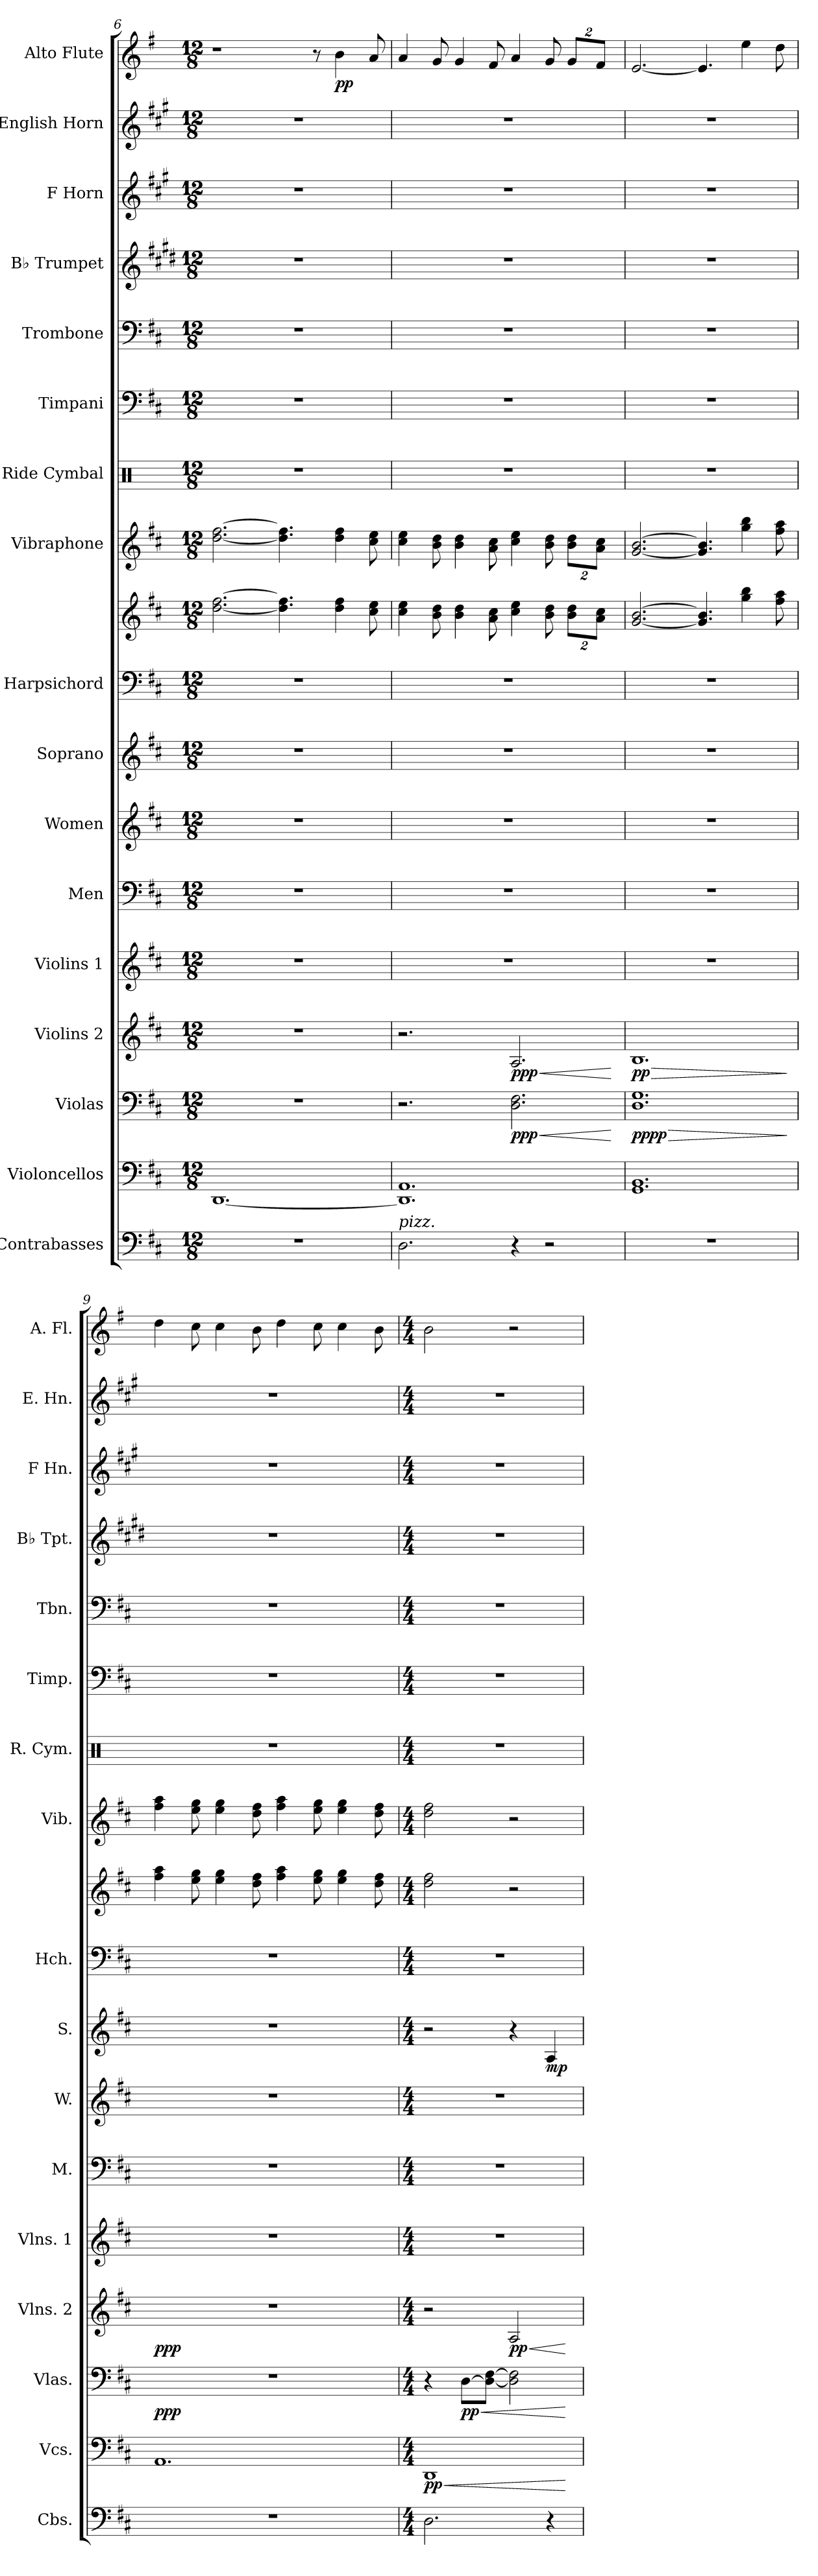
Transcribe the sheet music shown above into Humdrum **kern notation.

**kern	**kern	**dynam	**kern	**dynam	**kern	**dynam	**kern	**kern	**kern	**kern	**dynam	**kern	**kern	**kern	**kern	**kern	**kern	**kern	**kern	**kern	**kern	**dynam
*part17	*part16	*part16	*part15	*part15	*part14	*part14	*part13	*part12	*part11	*part10	*part10	*part9	*part9	*part8	*part7	*part6	*part5	*part4	*part3	*part2	*part1	*part1
*staff18	*staff17	*staff17	*staff16	*staff16	*staff15	*staff15	*staff14	*staff13	*staff12	*staff11	*staff11	*staff10	*staff9	*staff8	*staff7	*staff6	*staff5	*staff4	*staff3	*staff2	*staff1	*staff1
*I"Contrabasses	*I"Violoncellos	*	*I"Violas	*	*I"Violins 2	*	*I"Violins 1	*I"Men	*I"Women	*I"Soprano	*	*I"Harpsichord	*	*I"Vibraphone	*I"Ride Cymbal	*I"Timpani	*I"Trombone	*I"B♭ Trumpet	*I"F Horn	*I"English Horn	*I"Alto Flute	*
*I'Cbs.	*I'Vcs.	*	*I'Vlas.	*	*I'Vlns. 2	*	*I'Vlns. 1	*I'M.	*I'W.	*I'S.	*	*I'Hch.	*	*I'Vib.	*I'R. Cym.	*I'Timp.	*I'Tbn.	*I'B♭ Tpt.	*I'F Hn.	*I'E. Hn.	*I'A. Fl.	*
*clefF4	*clefF4	*	*clefF4	*	*clefG2	*	*clefG2	*clefF4	*clefG2	*clefG2	*	*clefF4	*clefG2	*clefG2	*clefX	*clefF4	*clefF4	*clefG2	*clefG2	*clefG2	*clefG2	*
*ITrd7c12	*	*	*	*	*	*	*	*	*	*	*	*	*	*	*	*	*	*ITrd1c2	*ITrd4c7	*ITrd4c7	*ITrd3c5	*
*k[f#c#]	*k[f#c#]	*	*k[f#c#]	*	*k[f#c#]	*	*k[f#c#]	*k[f#c#]	*k[f#c#]	*k[f#c#]	*	*k[f#c#]	*k[f#c#]	*k[f#c#]	*k[]	*k[f#c#]	*k[f#c#]	*k[f#c#]	*k[f#c#]	*k[f#c#]	*k[f#c#]	*
*M12/8	*M12/8	*	*M12/8	*	*M12/8	*	*M12/8	*M12/8	*M12/8	*M12/8	*	*M12/8	*M12/8	*M12/8	*M12/8	*M12/8	*M12/8	*M12/8	*M12/8	*M12/8	*M12/8	*
=6	=6	=6	=6	=6	=6	=6	=6	=6	=6	=6	=6	=6	=6	=6	=6	=6	=6	=6	=6	=6	=6	=6
1.r	[1.DD	.	1.r	.	1.r	.	1.r	1.r	1.r	1.r	.	1.r	[2.dd\ [2.ff#\	[2.dd\ [2.ff#\	1.r	1.r	1.r	1.r	1.r	1.r	1r	.
.	.	.	.	.	.	.	.	.	.	.	.	.	4.dd\] 4.ff#\]	4.dd\] 4.ff#\]	.	.	.	.	.	.	.	.
.	.	.	.	.	.	.	.	.	.	.	.	.	.	.	.	.	.	.	.	.	8r	.
!	!	!	!	!	!	!	!	!	!	!	!	!	!	!	!	!	!	!	!	!	!	!LO:DY:b
.	.	.	.	.	.	.	.	.	.	.	.	.	4dd\ 4ff#\	4dd\ 4ff#\	.	.	.	.	.	.	4f#\	pp
.	.	.	.	.	.	.	.	.	.	.	.	.	8cc#\ 8ee\	8cc#\ 8ee\	.	.	.	.	.	.	8e/	.
=7	=7	=7	=7	=7	=7	=7	=7	=7	=7	=7	=7	=7	=7	=7	=7	=7	=7	=7	=7	=7	=7	=7
!LO:TX:a:i:t=pizz.	!	!	!	!	!	!	!	!	!	!	!	!	!	!	!	!	!	!	!	!	!	!
2.DD\	1.DD] 1.AA	.	2.r	.	2.r	.	1.r	1.r	1.r	1.r	.	1.r	4cc#\ 4ee\	4cc#\ 4ee\	1.r	1.r	1.r	1.r	1.r	1.r	4e/	.
.	.	.	.	.	.	.	.	.	.	.	.	.	8b\ 8dd\	8b\ 8dd\	.	.	.	.	.	.	8d/	.
.	.	.	.	.	.	.	.	.	.	.	.	.	4b\ 4dd\	4b\ 4dd\	.	.	.	.	.	.	4d/	.
.	.	.	.	.	.	.	.	.	.	.	.	.	8a\ 8cc#\	8a\ 8cc#\	.	.	.	.	.	.	8c#/	.
!	!	!	!	!LO:HP:b	!	!LO:HP:b	!	!	!	!	!	!	!	!	!	!	!	!	!	!	!	!
!	!	!	!	!LO:DY:n=1:b	!	!LO:DY:n=1:b	!	!	!	!	!	!	!	!	!	!	!	!	!	!	!	!
4r	.	.	2.D\ 2.F#\	< ppp	2.A/	< ppp	.	.	.	.	.	.	4cc#\ 4ee\	4cc#\ 4ee\	.	.	.	.	.	.	4e/	.
2r	.	.	.	.	.	.	.	.	.	.	.	.	8b\ 8dd\	8b\ 8dd\	.	.	.	.	.	.	8d/	.
*	*	*	*	*	*	*	*	*	*	*	*	*	*Xbrackettup	*Xbrackettup	*	*	*	*	*	*	*Xbrackettup	*
.	.	.	.	.	.	.	.	.	.	.	.	.	16%3b\ 16%3dd\L	16%3b\ 16%3dd\L	.	.	.	.	.	.	16%3d/L	.
.	.	.	.	.	.	.	.	.	.	.	.	.	16%3a\ 16%3cc#\J	16%3a\ 16%3cc#\J	.	.	.	.	.	.	16%3c#/J	.
.	.	.	.	[	.	[	.	.	.	.	.	.	.	.	.	.	.	.	.	.	.	.
!!LO:PB:g=z
=8	=8	=8	=8	=8	=8	=8	=8	=8	=8	=8	=8	=8	=8	=8	=8	=8	=8	=8	=8	=8	=8	=8
!	!	!	!	!LO:HP:b	!	!LO:HP:b	!	!	!	!	!	!	!	!	!	!	!	!	!	!	!	!
!	!	!	!	!LO:DY:n=1:b	!	!	!	!	!	!	!	!	!	!	!	!	!	!	!	!	!	!
!	!	!	!	!LO:DY:n=2:b	!	!LO:DY:n=1:b	!	!	!	!	!	!	!	!	!	!	!	!	!	!	!	!
1.r	1.GG 1.BB	.	1.D 1.G	> pp pp	1.B	> pp	1.r	1.r	1.r	1.r	.	1.r	[2.g/ [2.b/	[2.g/ [2.b/	1.r	1.r	1.r	1.r	1.r	1.r	[2.B/	.
.	.	.	.	.	.	.	.	.	.	.	.	.	4.g/] 4.b/]	4.g/] 4.b/]	.	.	.	.	.	.	4.B/]	.
.	.	.	.	.	.	.	.	.	.	.	.	.	4gg\ 4bb\	4gg\ 4bb\	.	.	.	.	.	.	4b\	.
.	.	.	.	.	.	.	.	.	.	.	.	.	8ff#\ 8aa\	8ff#\ 8aa\	.	.	.	.	.	.	8a\	.
.	.	.	.	]	.	]	.	.	.	.	.	.	.	.	.	.	.	.	.	.	.	.
=9	=9	=9	=9	=9	=9	=9	=9	=9	=9	=9	=9	=9	=9	=9	=9	=9	=9	=9	=9	=9	=9	=9
!	!	!	!	!LO:DY:b	!	!LO:DY:b	!	!	!	!	!	!	!	!	!	!	!	!	!	!	!	!
1.r	1.AA	.	1.r	ppp	1.r	ppp	1.r	1.r	1.r	1.r	.	1.r	4ff#\ 4aa\	4ff#\ 4aa\	1.r	1.r	1.r	1.r	1.r	1.r	4a\	.
.	.	.	.	.	.	.	.	.	.	.	.	.	8ee\ 8gg\	8ee\ 8gg\	.	.	.	.	.	.	8g\	.
.	.	.	.	.	.	.	.	.	.	.	.	.	4ee\ 4gg\	4ee\ 4gg\	.	.	.	.	.	.	4g\	.
.	.	.	.	.	.	.	.	.	.	.	.	.	8dd\ 8ff#\	8dd\ 8ff#\	.	.	.	.	.	.	8f#\	.
.	.	.	.	.	.	.	.	.	.	.	.	.	4ff#\ 4aa\	4ff#\ 4aa\	.	.	.	.	.	.	4a\	.
.	.	.	.	.	.	.	.	.	.	.	.	.	8ee\ 8gg\	8ee\ 8gg\	.	.	.	.	.	.	8g\	.
.	.	.	.	.	.	.	.	.	.	.	.	.	4ee\ 4gg\	4ee\ 4gg\	.	.	.	.	.	.	4g\	.
.	.	.	.	.	.	.	.	.	.	.	.	.	8dd\ 8ff#\	8dd\ 8ff#\	.	.	.	.	.	.	8f#\	.
=10	=10	=10	=10	=10	=10	=10	=10	=10	=10	=10	=10	=10	=10	=10	=10	=10	=10	=10	=10	=10	=10	=10
*M4/4	*M4/4	*	*M4/4	*	*M4/4	*	*M4/4	*M4/4	*M4/4	*M4/4	*	*M4/4	*M4/4	*M4/4	*M4/4	*M4/4	*M4/4	*M4/4	*M4/4	*M4/4	*M4/4	*
!	!	!LO:HP:b	!	!	!	!	!	!	!	!	!	!	!	!	!	!	!	!	!	!	!	!
!	!	!LO:DY:n=1:b	!	!	!	!	!	!	!	!	!	!	!	!	!	!	!	!	!	!	!	!
2.DD\	1DD	< pp	4r	.	2r	.	1r	1r	1r	2r	.	1r	2dd\ 2ff#\	2dd\ 2ff#\	1r	1r	1r	1r	1r	1r	2f#\	.
!	!	!	!	!LO:HP:b	!	!	!	!	!	!	!	!	!	!	!	!	!	!	!	!	!	!
!	!	!	!	!LO:DY:n=1:b	!	!	!	!	!	!	!	!	!	!	!	!	!	!	!	!	!	!
.	.	.	[8D\L	< pp	.	.	.	.	.	.	.	.	.	.	.	.	.	.	.	.	.	.
.	.	.	8D\_ [8F#\J	.	.	.	.	.	.	.	.	.	.	.	.	.	.	.	.	.	.	.
!	!	!	!	!	!	!LO:HP:b	!	!	!	!	!	!	!	!	!	!	!	!	!	!	!	!
!	!	!	!	!	!	!LO:DY:n=1:b	!	!	!	!	!	!	!	!	!	!	!	!	!	!	!	!
.	.	.	2D\] 2F#\]	.	2A/	< pp	.	.	.	4r	.	.	2r	2r	.	.	.	.	.	.	2r	.
!	!	!	!	!	!	!	!	!	!	!	!LO:DY:b	!	!	!	!	!	!	!	!	!	!	!
4r	.	.	.	.	.	.	.	.	.	4A/	mp	.	.	.	.	.	.	.	.	.	.	.
.	.	[	.	[	.	[	.	.	.	.	.	.	.	.	.	.	.	.	.	.	.	.
=	=	=	=	=	=	=	=	=	=	=	=	=	=	=	=	=	=	=	=	=	=	=
*-	*-	*-	*-	*-	*-	*-	*-	*-	*-	*-	*-	*-	*-	*-	*-	*-	*-	*-	*-	*-	*-	*-
